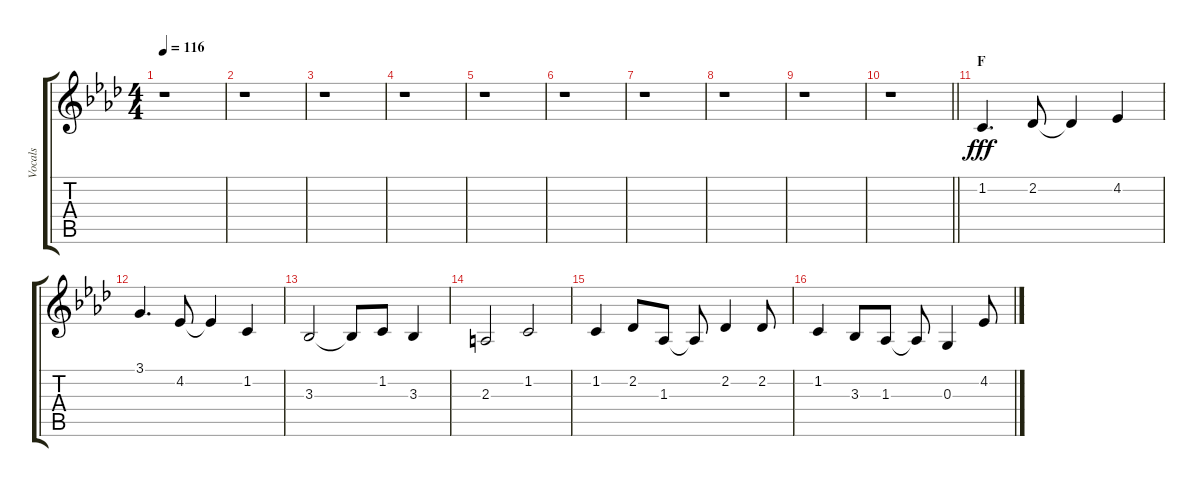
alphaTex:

\track ("Vocals" "Vocals") {instrument voiceoohs}
\staff {score tabs}
\tuning (E4 B3 G3 D3 A2 E2) {hide}
\ts (4 4)
\tempo 116
\clef g2
\ks ab
r.1{dy fff} |
r.1 |
r.1 |
r.1 |
r.1 |
r.1 |
r.1 |
r.1 |
r.1 |
\barLineRight lightlight
r.1 |
\section ("" "F")
1.2.4{d} 2.2.8 2.2{t}.4 4.2.4 |
3.1.4{d} 4.2.8 4.2{t}.4 1.2.4 |
3.3.2 3.3{t}.8 1.2.8 3.3.4 |
2.3.2 1.2.2 |
1.2.4 2.2.8 1.3.8 1.3{t}.8 2.2.4 2.2.8 |
1.2.4 3.3.8 1.3.8 1.3{t}.8 0.3.4 4.2.8
